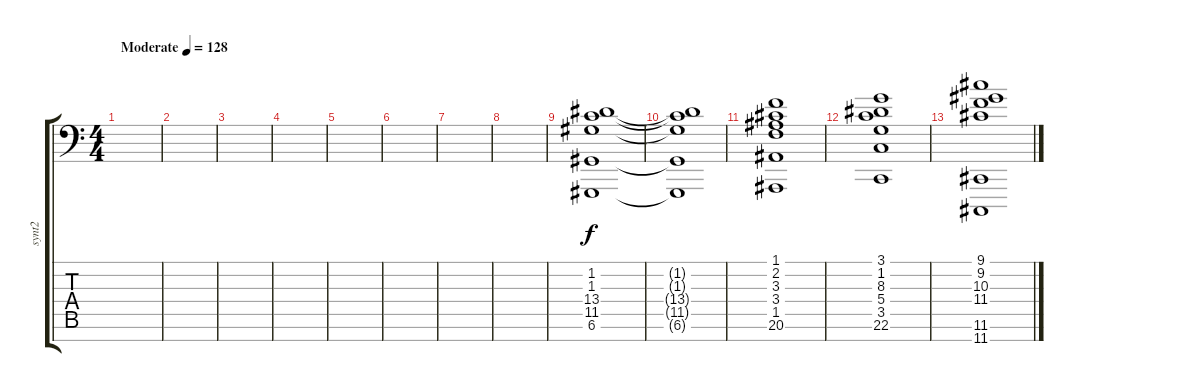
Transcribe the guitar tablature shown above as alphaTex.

\track ("synt2" "synt2") {instrument lead2sawtooth}
\staff {score tabs}
\tuning (E4 B3 G3 D3 A1 D1 D0) {hide}
\ts (4 4)
\tempo (128 "Moderate")
\clef f4
\ks c
|
|
|
|
|
|
|
|
(1.2 1.3 13.4 11.5 6.6).1 |
(1.2{t} 1.3{t} 13.4{t} 11.5{t} 6.6{t}).1 |
(1.1 2.2 3.3 3.4 1.5 20.6).1 |
(3.1 1.2 8.3 5.4 3.5 22.6).1 |
(9.1 9.2 10.3 11.4 11.6 11.7).1
